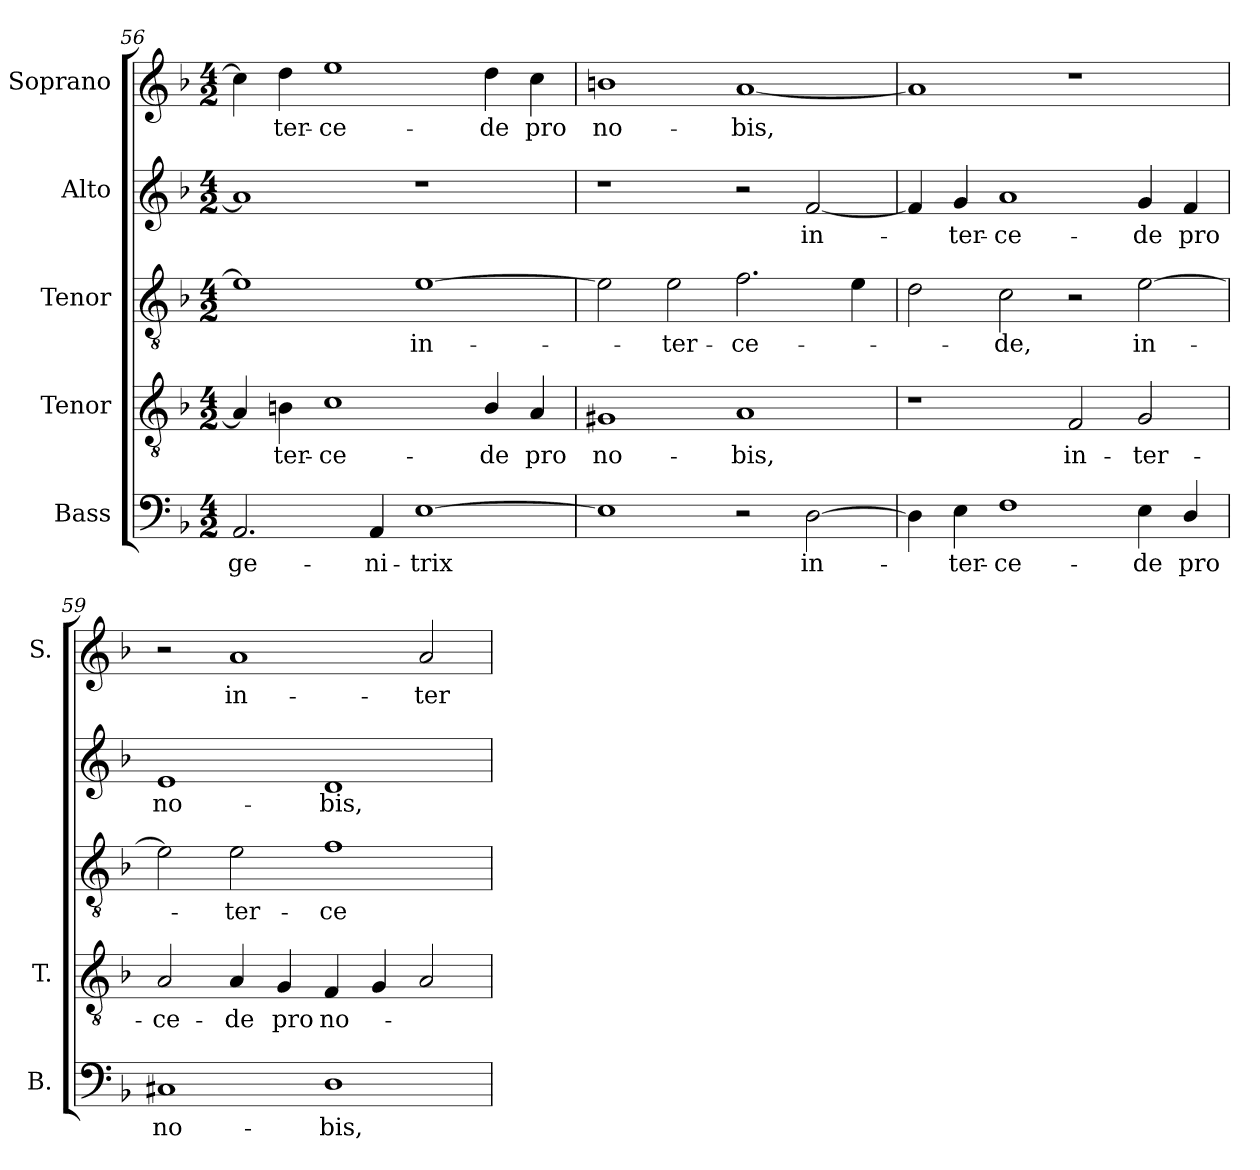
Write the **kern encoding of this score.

**kern	**text	**kern	**text	**kern	**text	**kern	**text	**kern	**text
*part5	*part5	*part4	*part4	*part3	*part3	*part2	*part2	*part1	*part1
*staff5	*staff5	*staff4	*staff4	*staff3	*staff3	*staff2	*staff2	*staff1	*staff1
*I"Bass	*	*I"Tenor	*	*I"Tenor	*	*I"Alto	*	*I"Soprano	*
*I'B.	*	*I'T.	*	*	*	*	*	*I'S.	*
!!LO:LB:g=z
*clefF4	*	*clefGv2	*	*clefGv2	*	*clefG2	*	*clefG2	*
*	*	*ITrd7c12	*	*ITrd7c12	*	*	*	*	*
*k[b-]	*	*k[b-]	*	*k[b-]	*	*k[b-]	*	*k[b-]	*
*F:	*	*F:	*	*F:	*	*F:	*	*F:	*
*M4/2	*	*M4/2	*	*M4/2	*	*M4/2	*	*M4/2	*
=56	=56	=56	=56	=56	=56	=56	=56	=56	=56
!	!LO:LY:b:color=#000000	!	!	!	!	!	!	!	!
2.AAi/	ge-	4AAi/]	.	1Ei]	.	1ai]	.	4cci\]	.
!	!	!	!LO:LY:b:color=#000000	!	!	!	!	!	!
!	!	!	!	!	!	!	!	!	!LO:LY:b:color=#000000
.	.	4BBni\	-ter-	.	.	.	.	4ddi\	-ter-
!	!	!	!LO:LY:b:color=#000000	!	!	!	!	!	!
!	!	!	!	!	!	!	!	!	!LO:LY:b:color=#000000
.	.	1Ci	-ce-	.	.	.	.	1eei	-ce-
!	!LO:LY:b:color=#000000	!	!	!	!	!	!	!	!
4AAi/	-ni-	.	.	.	.	.	.	.	.
!	!LO:LY:b:color=#000000	!	!	!	!	!	!	!	!
!	!	!	!	!	!LO:LY:b:color=#000000	!	!	!	!
[1Ei	-trix	.	.	[1Ei	in-	1r	.	.	.
!	!	!	!LO:LY:b:color=#000000	!	!	!	!	!	!
!	!	!	!	!	!	!	!	!	!LO:LY:b:color=#000000
.	.	4BBi/	-de	.	.	.	.	4ddi\	-de
!	!	!	!LO:LY:b:color=#000000	!	!	!	!	!	!
!	!	!	!	!	!	!	!	!	!LO:LY:b:color=#000000
.	.	4AAi/	pro	.	.	.	.	4cci\	pro
=57	=57	=57	=57	=57	=57	=57	=57	=57	=57
!	!	!	!LO:LY:b:color=#000000	!	!	!	!	!	!
!	!	!	!	!	!	!	!	!	!LO:LY:b:color=#000000
1Ei]	.	1GG#Xi	no-	2Ei\]	.	1r	.	1bni	no-
!	!	!	!	!	!LO:LY:b:color=#000000	!	!	!	!
.	.	.	.	2Ei\	-ter-	.	.	.	.
!	!	!	!LO:LY:b:color=#000000	!	!	!	!	!	!
!	!	!	!	!	!LO:LY:b:color=#000000	!	!	!	!
!	!	!	!	!	!	!	!	!	!LO:LY:b:color=#000000
2r	.	1AAi	-bis,	2.Fi\	-ce-	2r	.	[1ai	-bis,
!	!LO:LY:b:color=#000000	!	!	!	!	!	!	!	!
!	!	!	!	!	!	!	!LO:LY:b:color=#000000	!	!
[2Di\	in-	.	.	.	.	[2fi/	in-	.	.
.	.	.	.	4Ei\	.	.	.	.	.
=58	=58	=58	=58	=58	=58	=58	=58	=58	=58
4Di\]	.	1r	.	2Di\	.	4fi/]	.	1ai]	.
!	!LO:LY:b:color=#000000	!	!	!	!	!	!	!	!
!	!	!	!	!	!	!	!LO:LY:b:color=#000000	!	!
4Ei\	-ter-	.	.	.	.	4gi/	-ter-	.	.
!	!LO:LY:b:color=#000000	!	!	!	!	!	!	!	!
!	!	!	!	!	!LO:LY:b:color=#000000	!	!	!	!
!	!	!	!	!	!	!	!LO:LY:b:color=#000000	!	!
1Fi	-ce-	.	.	2Ci\	-de,	1ai	-ce-	.	.
!	!	!	!LO:LY:b:color=#000000	!	!	!	!	!	!
.	.	2FFi/	in-	2r	.	.	.	1r	.
!	!LO:LY:b:color=#000000	!	!	!	!	!	!	!	!
!	!	!	!LO:LY:b:color=#000000	!	!	!	!	!	!
!	!	!	!	!	!LO:LY:b:color=#000000	!	!	!	!
!	!	!	!	!	!	!	!LO:LY:b:color=#000000	!	!
4Ei\	-de	2GGi/	-ter-	[2Ei\	in-	4gi/	-de	.	.
!	!LO:LY:b:color=#000000	!	!	!	!	!	!	!	!
!	!	!	!	!	!	!	!LO:LY:b:color=#000000	!	!
4Di/	pro	.	.	.	.	4fi/	pro	.	.
=59	=59	=59	=59	=59	=59	=59	=59	=59	=59
!	!LO:LY:b:color=#000000	!	!	!	!	!	!	!	!
!	!	!	!LO:LY:b:color=#000000	!	!	!	!	!	!
!	!	!	!	!	!	!	!LO:LY:b:color=#000000	!	!
1C#Xi	no-	2AAi/	-ce-	2Ei\]	.	1ei	no-	2r	.
!	!	!	!LO:LY:b:color=#000000	!	!	!	!	!	!
!	!	!	!	!	!LO:LY:b:color=#000000	!	!	!	!
!	!	!	!	!	!	!	!	!	!LO:LY:b:color=#000000
.	.	4AAi/	-de	2Ei\	-ter-	.	.	1ai	in-
!	!	!	!LO:LY:b:color=#000000	!	!	!	!	!	!
.	.	4GGi/	pro	.	.	.	.	.	.
!	!LO:LY:b:color=#000000	!	!	!	!	!	!	!	!
!	!	!	!LO:LY:b:color=#000000	!	!	!	!	!	!
!	!	!	!	!	!LO:LY:b:color=#000000	!	!	!	!
!	!	!	!	!	!	!	!LO:LY:b:color=#000000	!	!
1Di	-bis,	4FFi/	no-	1Fi	-ce-	1di	-bis,	.	.
.	.	4GGi/	.	.	.	.	.	.	.
!	!	!	!	!	!	!	!	!	!LO:LY:b:color=#000000
.	.	2AAi/	.	.	.	.	.	2ai/	-ter-
=	=	=	=	=	=	=	=	=	=
*-	*-	*-	*-	*-	*-	*-	*-	*-	*-
